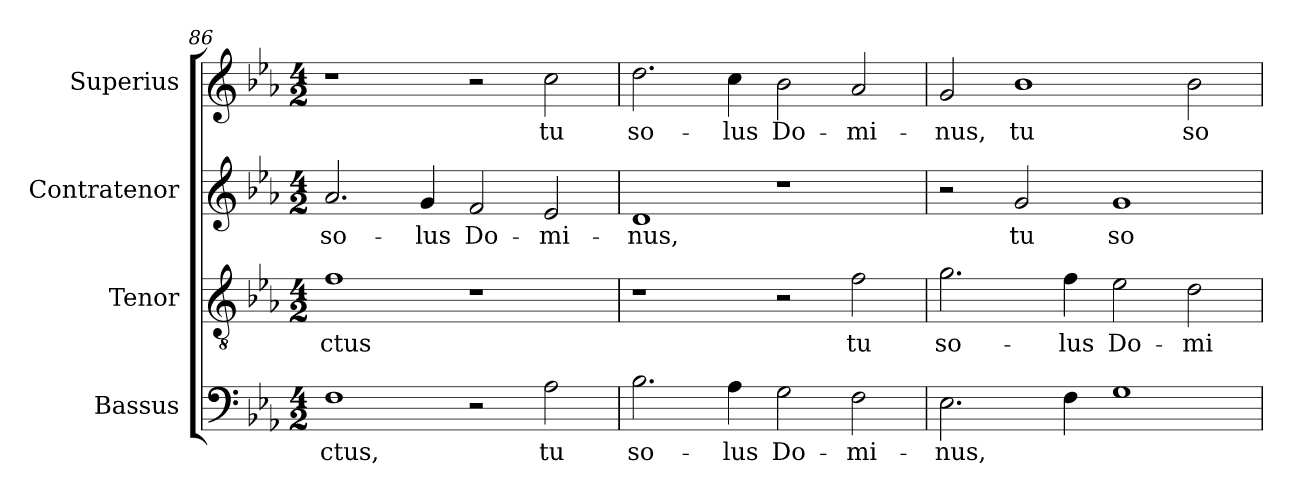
**kern	**text	**kern	**text	**kern	**text	**kern	**text
*part4	*part4	*part3	*part3	*part2	*part2	*part1	*part1
*staff4	*staff4	*staff3	*staff3	*staff2	*staff2	*staff1	*staff1
*I"Bassus	*	*I"Tenor	*	*I"Contratenor	*	*I"Superius	*
*I'B.	*	*I'T.	*	*	*	*	*
*clefF4	*	*clefGv2	*	*clefG2	*	*clefG2	*
*	*	*ITrd7c12	*	*ITrd7c12	*	*	*
*k[b-e-a-]	*	*k[b-e-a-]	*	*k[b-e-a-]	*	*k[b-e-a-]	*
*E-:	*	*E-:	*	*E-:	*	*E-:	*
*M4/2	*	*M4/2	*	*M4/2	*	*M4/2	*
=86	=86	=86	=86	=86	=86	=86	=86
!	!LO:LY:b:color=#000000	!	!	!	!	!	!
!	!	!	!LO:LY:b:color=#000000	!	!	!	!
!	!	!	!	!	!LO:LY:b:color=#000000	!	!
1Fi	-ctus,	1Fi	-ctus	2.A-i/	so-	1r	.
!	!	!	!	!	!LO:LY:b:color=#000000	!	!
.	.	.	.	4Gi/	-lus	.	.
!	!	!	!	!	!LO:LY:b:color=#000000	!	!
2r	.	1r	.	2Fi/	Do-	2r	.
!	!LO:LY:b:color=#000000	!	!	!	!	!	!
!	!	!	!	!	!LO:LY:b:color=#000000	!	!
!	!	!	!	!	!	!	!LO:LY:b:color=#000000
2A-i\	tu	.	.	2E-i/	-mi-	2cci\	tu
=87	=87	=87	=87	=87	=87	=87	=87
!	!LO:LY:b:color=#000000	!	!	!	!	!	!
!	!	!	!	!	!LO:LY:b:color=#000000	!	!
!	!	!	!	!	!	!	!LO:LY:b:color=#000000
2.B-i\	so-	1r	.	1Di	-nus,	2.ddi\	so-
!	!LO:LY:b:color=#000000	!	!	!	!	!	!
!	!	!	!	!	!	!	!LO:LY:b:color=#000000
4A-i\	-lus	.	.	.	.	4cci\	-lus
!	!LO:LY:b:color=#000000	!	!	!	!	!	!
!	!	!	!	!	!	!	!LO:LY:b:color=#000000
2Gi\	Do-	2r	.	1r	.	2b-i\	Do-
!	!LO:LY:b:color=#000000	!	!	!	!	!	!
!	!	!	!LO:LY:b:color=#000000	!	!	!	!
!	!	!	!	!	!	!	!LO:LY:b:color=#000000
2Fi\	-mi-	2Fi\	tu	.	.	2a-i/	-mi-
=88	=88	=88	=88	=88	=88	=88	=88
!	!LO:LY:b:color=#000000	!	!	!	!	!	!
!	!	!	!LO:LY:b:color=#000000	!	!	!	!
!	!	!	!	!	!	!	!LO:LY:b:color=#000000
2.E-i\	-nus,	2.Gi\	so-	2r	.	2gi/	-nus,
!	!	!	!	!	!LO:LY:b:color=#000000	!	!
!	!	!	!	!	!	!	!LO:LY:b:color=#000000
.	.	.	.	2Gi/	tu	1b-i	tu
!	!	!	!LO:LY:b:color=#000000	!	!	!	!
4Fi\	.	4Fi\	-lus	.	.	.	.
!	!	!	!LO:LY:b:color=#000000	!	!	!	!
!	!	!	!	!	!LO:LY:b:color=#000000	!	!
1Gi	.	2E-i\	Do-	1Gi	so-	.	.
!	!	!	!LO:LY:b:color=#000000	!	!	!	!
!	!	!	!	!	!	!	!LO:LY:b:color=#000000
.	.	2Di\	-mi-	.	.	2b-i\	so-
=	=	=	=	=	=	=	=
*-	*-	*-	*-	*-	*-	*-	*-
